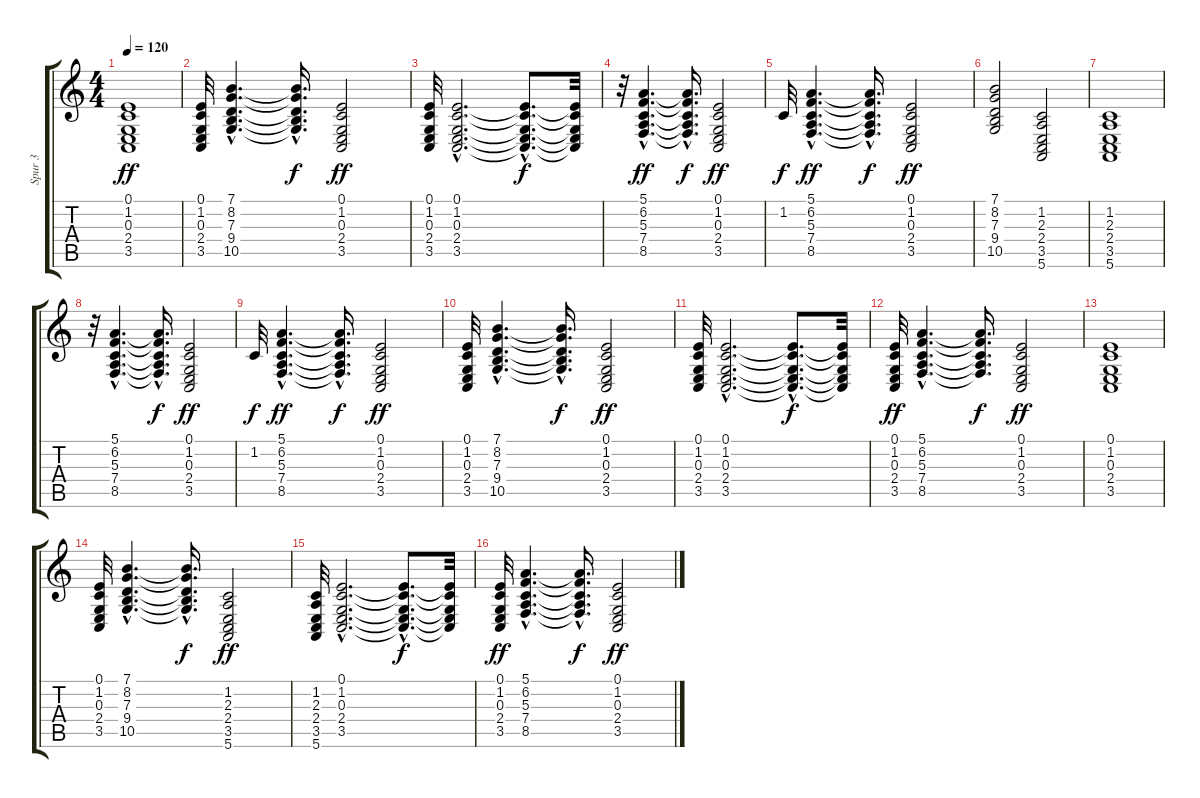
\track ("Spur 3" "Spur 3") {instrument drawbarorgan}
\staff {score tabs}
\tuning (E4 B3 G3 D3 A2 E2) {hide}
\ts (4 4)
\tempo 120
\clef g2
\ks c
(0.1 1.2 0.3 2.4 3.5).1{dy ff} |
(0.1 1.2 0.3 2.4 3.5).32 (7.1{hac} 8.2{hac} 7.3{hac} 9.4{hac} 10.5{hac}).4{d} (7.1{hac t} 8.2{hac t} 7.3{hac t} 9.4{hac t} 10.5{hac t}).16{d dy f} (0.1 1.2 0.3 2.4 3.5).2{dy ff} |
(0.1 1.2 0.3 2.4 3.5).32 (0.1{hac} 1.2{hac} 0.3{hac} 2.4{hac} 3.5{hac}).2{d} (0.1{hac t} 1.2{hac t} 0.3{hac t} 2.4{hac t} 3.5{hac t}).8{d dy f} (0.1{t} 1.2{t} 0.3{t} 2.4{t} 3.5{t}).32 |
r.32 (5.1{hac} 6.2{hac} 5.3{hac} 7.4{hac} 8.5{hac}).4{d dy ff} (5.1{hac t} 6.2{hac t} 5.3{hac t} 7.4{hac t} 8.5{hac t}).16{d dy f} (0.1 1.2 0.3 2.4 3.5).2{dy ff} |
1.2.32{dy f} (5.1{hac} 6.2{hac} 5.3{hac} 7.4{hac} 8.5{hac}).4{d dy ff} (5.1{hac t} 6.2{hac t} 5.3{hac t} 7.4{hac t} 8.5{hac t}).16{d dy f} (0.1 1.2 0.3 2.4 3.5).2{dy ff} |
(7.1 8.2 7.3 9.4 10.5).2 (1.2 2.3 2.4 3.5 5.6).2 |
(1.2 2.3 2.4 3.5 5.6).1 |
r.32 (5.1{hac} 6.2{hac} 5.3{hac} 7.4{hac} 8.5{hac}).4{d} (5.1{hac t} 6.2{hac t} 5.3{hac t} 7.4{hac t} 8.5{hac t}).16{d dy f} (0.1 1.2 0.3 2.4 3.5).2{dy ff} |
1.2.32{dy f} (5.1{hac} 6.2{hac} 5.3{hac} 7.4{hac} 8.5{hac}).4{d dy ff} (5.1{hac t} 6.2{hac t} 5.3{hac t} 7.4{hac t} 8.5{hac t}).16{d dy f} (0.1 1.2 0.3 2.4 3.5).2{dy ff} |
(0.1 1.2 0.3 2.4 3.5).32 (7.1{hac} 8.2{hac} 7.3{hac} 9.4{hac} 10.5{hac}).4{d} (7.1{hac t} 8.2{hac t} 7.3{hac t} 9.4{hac t} 10.5{hac t}).16{d dy f} (0.1 1.2 0.3 2.4 3.5).2{dy ff} |
(0.1 1.2 0.3 2.4 3.5).32 (0.1{hac} 1.2{hac} 0.3{hac} 2.4{hac} 3.5{hac}).2{d} (0.1{hac t} 1.2{hac t} 0.3{hac t} 2.4{hac t} 3.5{hac t}).8{d dy f} (0.1{t} 1.2{t} 0.3{t} 2.4{t} 3.5{t}).32 |
(0.1 1.2 0.3 2.4 3.5).32{dy ff} (5.1{hac} 6.2{hac} 5.3{hac} 7.4{hac} 8.5{hac}).4{d} (5.1{t} 6.2{t} 5.3{t} 7.4{t} 8.5{t}).16{d dy f} (0.1 1.2 0.3 2.4 3.5).2{dy ff} |
(0.1 1.2 0.3 2.4 3.5).1 |
(0.1 1.2 0.3 2.4 3.5).32 (7.1{hac} 8.2{hac} 7.3{hac} 9.4{hac} 10.5{hac}).4{d} (7.1{hac t} 8.2{hac t} 7.3{hac t} 9.4{hac t} 10.5{hac t}).16{d dy f} (1.2 2.3 2.4 3.5 5.6).2{dy ff} |
(1.2 2.3 2.4 3.5 5.6).32 (0.1{hac} 1.2{hac} 0.3{hac} 2.4{hac} 3.5{hac}).2{d} (0.1{hac t} 1.2{hac t} 0.3{hac t} 2.4{hac t} 3.5{hac t}).8{d dy f} (0.1{t} 1.2{t} 0.3{t} 2.4{t} 3.5{t}).32 |
(0.1 1.2 0.3 2.4 3.5).32{dy ff} (5.1{hac} 6.2{hac} 5.3{hac} 7.4{hac} 8.5{hac}).4{d} (5.1{hac t} 6.2{hac t} 5.3{hac t} 7.4{hac t} 8.5{hac t}).16{d dy f} (0.1 1.2 0.3 2.4 3.5).2{dy ff}
